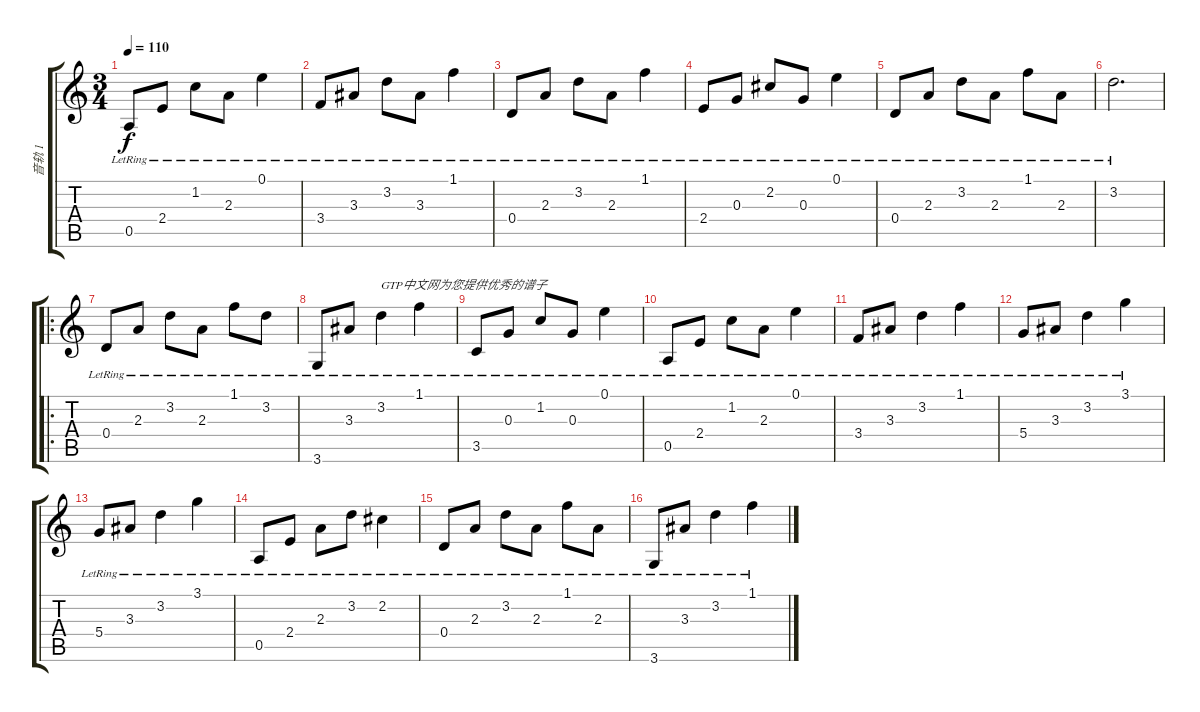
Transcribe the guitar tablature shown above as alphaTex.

\track ("音轨 1" "音轨 1") {instrument acousticguitarsteel}
\staff {score tabs}
\tuning (E4 B3 G3 D3 A2 E2) {hide}
\ts (3 4)
\tempo 110
\clef g2
\ks c
0.5{lr}.8{dy f} 2.4{lr}.8 1.2{lr}.8 2.3{lr}.8 0.1{lr}.4 |
3.4{lr}.8 3.3{lr}.8 3.2{lr}.8 3.3{lr}.8 1.1{lr}.4 |
0.4{lr}.8 2.3{lr}.8 3.2{lr}.8 2.3{lr}.8 1.1{lr}.4 |
2.4{lr}.8 0.3{lr}.8 2.2{lr}.8 0.3{lr}.8 0.1{lr}.4 |
0.4{lr}.8 2.3{lr}.8 3.2{lr}.8 2.3{lr}.8 1.1{lr}.8 2.3{lr}.8 |
3.2{lr}.2{d} |
\ro
0.4{lr}.8 2.3{lr}.8 3.2{lr}.8 2.3{lr}.8 1.1{lr}.8 3.2{lr}.8 |
3.6{lr}.8 3.3{lr}.8 3.2{lr}.4{txt "GTP中文网为您提供优秀的谱子"} 1.1{lr}.4 |
3.5{lr}.8 0.3{lr}.8 1.2{lr}.8 0.3{lr}.8 0.1{lr}.4 |
0.5{lr}.8 2.4{lr}.8 1.2{lr}.8 2.3{lr}.8 0.1{lr}.4 |
3.4{lr}.8{txt " "} 3.3{lr}.8 3.2{lr}.4 1.1{lr}.4 |
5.4{lr}.8 3.3{lr}.8 3.2{lr}.4 3.1{lr}.4 |
5.4{lr}.8 3.3{lr}.8 3.2{lr}.4 3.1{lr}.4 |
0.5{lr}.8 2.4{lr}.8 2.3{lr}.8 3.2{lr}.8 2.2{lr}.4 |
0.4{lr}.8 2.3{lr}.8 3.2{lr}.8 2.3{lr}.8 1.1{lr}.8 2.3{lr}.8 |
3.6{lr}.8 3.3{lr}.8 3.2{lr}.4 1.1{lr}.4
